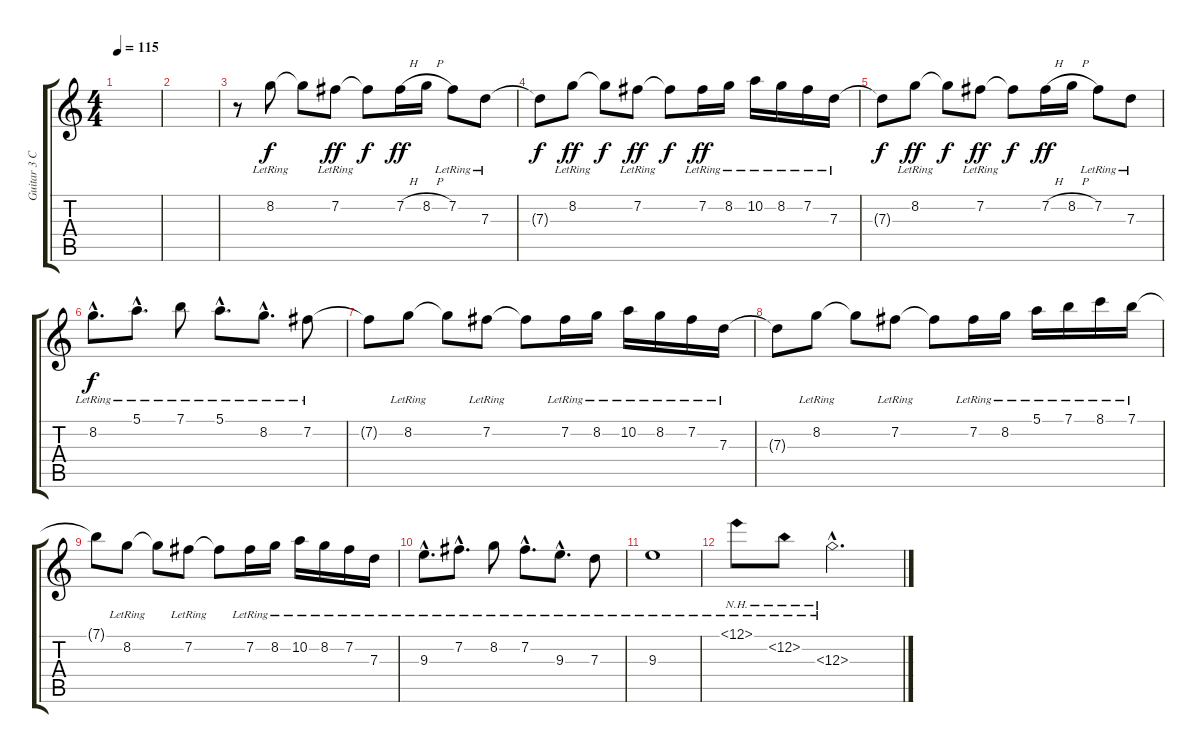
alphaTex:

\track ("Guitar 3 Clean" "Guitar 3 C") {instrument acousticguitarsteel}
\staff {score tabs}
\tuning (E4 B3 G3 D3 A2 E2) {hide}
\ts (4 4)
\tempo 115
\clef g2
\ks c
|
|
r.8 8.2{lr}.8 8.2{t}.8{dy f} 7.2{lr}.8{dy ff} 7.2{t}.8{dy f} 7.2{h}.16{dy ff} 8.2{h}.16 7.2{lr}.8 7.3{lr}.8 |
7.3{t}.8{dy f} 8.2{lr}.8{dy ff} 8.2{t}.8{dy f} 7.2{lr}.8{dy ff} 7.2{t}.8{dy f} 7.2{lr}.16{dy ff} 8.2{lr}.16 10.2{lr}.16 8.2{lr}.16 7.2{lr}.16 7.3{lr}.16 |
7.3{t}.8{dy f} 8.2{lr}.8{dy ff} 8.2{t}.8{dy f} 7.2{lr}.8{dy ff} 7.2{t}.8{dy f} 7.2{h}.16{dy ff} 8.2{h}.16 7.2{lr}.8 7.3{lr}.8 |
8.2{hac lr}.8{d dy f} 5.1{hac lr}.8{d} 7.1{lr}.8 5.1{hac lr}.8{d} 8.2{hac lr}.8{d} 7.2{lr}.8 |
7.2{t}.8 8.2{lr}.8 8.2{t}.8 7.2{lr}.8 7.2{t}.8 7.2{lr}.16 8.2{lr}.16 10.2{lr}.16 8.2{lr}.16 7.2{lr}.16 7.3{lr}.16 |
7.3{t}.8 8.2{lr}.8 8.2{t}.8 7.2{lr}.8 7.2{t}.8 7.2{lr}.16 8.2{lr}.16 5.1{lr}.16 7.1{lr}.16 8.1{lr}.16 7.1{lr}.16 |
7.1{t}.8 8.2{lr}.8 8.2{t}.8 7.2{lr}.8 7.2{t}.8 7.2{lr}.16 8.2{lr}.16 10.2{lr}.16 8.2{lr}.16 7.2{lr}.16 7.3{lr}.16 |
9.3{hac lr}.8{d} 7.2{hac lr}.8{d} 8.2{lr}.8 7.2{hac lr}.8{d} 9.3{hac lr}.8{d} 7.3{lr}.8 |
9.3{lr}.1 |
12.1{nh lr}.8 12.2{nh lr}.8 12.3{nh hac lr}.2{d}
